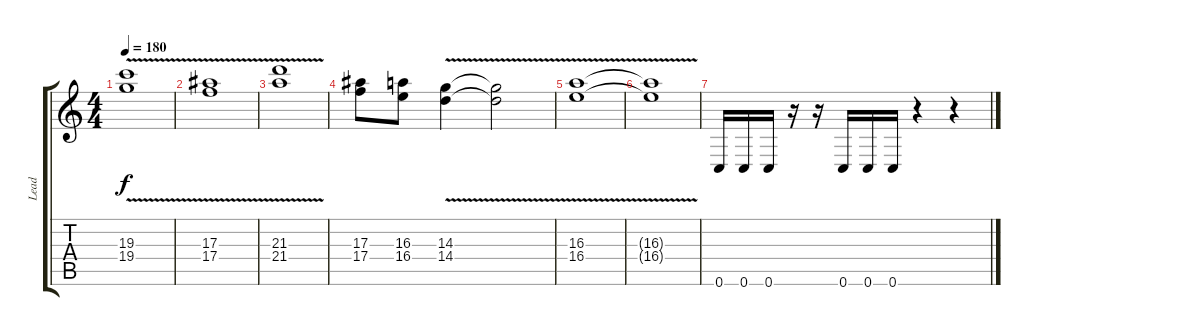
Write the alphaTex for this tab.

\track ("Lead" "Lead") {instrument distortionguitar}
\staff {score tabs}
\tuning (D4 A3 F3 C3 G2 C2) {hide}
\ts (4 4)
\tempo 180
\clef g2
\ks c
(19.3{v} 19.4{v}).1{dy f} |
(17.3{v} 17.4{v}).1 |
(21.3{v} 21.4{v}).1 |
(17.3 17.4).8 (16.3 16.4).8 (14.3{v} 14.4{v}).4 (14.3{t} 14.4{t}).2 |
(16.3{v} 16.4{v}).1 |
(16.3{t} 16.4{t}).1 |
0.6.16 0.6.16 0.6.16 r.16 r.16 0.6.16 0.6.16 0.6.16 r.4 r.4
